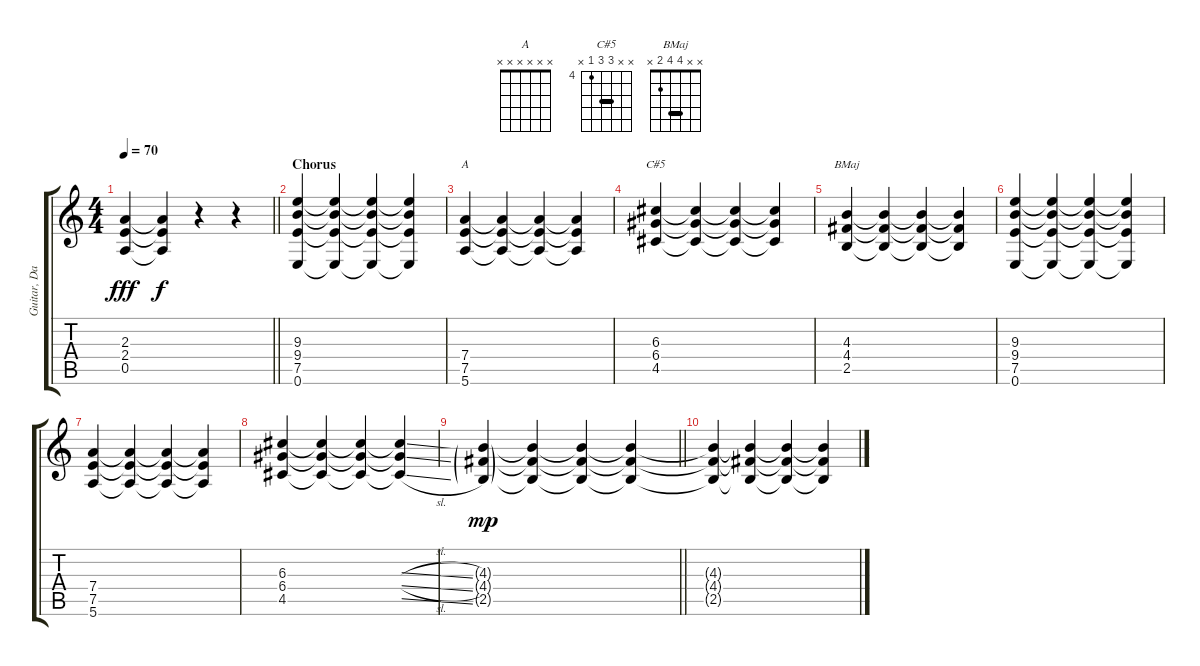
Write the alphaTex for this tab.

\track ("Guitar, Dan" "Guitar, Da") {instrument distortionguitar}
\staff {score tabs}
\tuning (E4 B3 G3 D3 A2 E2) {hide}
\chord ("A" x x x x x x)
\chord ("C#5" x x 6 6 4 x) {firstfret 4 barre 6}
\chord ("BMaj" x x 4 4 2 x) {barre 4}
\ts (4 4)
\tempo 70
\clef g2
\barLineRight lightlight
\ks c
(2.3 2.4 0.5).4{dy fff} (2.3{t} 2.4{t} 0.5{t}).4{dy f} r.4 r.4 |
\section ("" "Chorus")
(9.3 9.4 7.5 0.6).4 (9.3{t} 9.4{t} 7.5{t} 0.6{t}).4 (9.3{t} 9.4{t} 7.5{t} 0.6{t}).4 (9.3{t} 9.4{t} 7.5{t} 0.6{t}).4 |
(7.4 7.5 5.6).4{ch "A"} (7.4{t} 7.5{t} 5.6{t}).4 (7.4{t} 7.5{t} 5.6{t}).4 (7.4{t} 7.5{t} 5.6{t}).4 |
(6.3 6.4 4.5).4{ch "C#5"} (6.3{t} 6.4{t} 4.5{t}).4 (6.3{t} 6.4{t} 4.5{t}).4 (6.3{t} 6.4{t} 4.5{t}).4 |
(4.3 4.4 2.5).4{ch "BMaj"} (4.3{t} 4.4{t} 2.5{t}).4 (4.3{t} 4.4{t} 2.5{t}).4 (4.3{t} 4.4{t} 2.5{t}).4 |
(9.3 9.4 7.5 0.6).4 (9.3{t} 9.4{t} 7.5{t} 0.6{t}).4 (9.3{t} 9.4{t} 7.5{t} 0.6{t}).4 (9.3{t} 9.4{t} 7.5{t} 0.6{t}).4 |
(7.4 7.5 5.6).4 (7.4{t} 7.5{t} 5.6{t}).4 (7.4{t} 7.5{t} 5.6{t}).4 (7.4{t} 7.5{t} 5.6{t}).4 |
(6.3 6.4 4.5).4 (6.3{t} 6.4{t} 4.5{t}).4 (6.3{t} 6.4{t} 4.5{t}).4 (6.3{sl t} 6.4{sl t} 4.5{sl t}).4 |
\barLineRight lightlight
(4.3{g} 4.4{g} 2.5{g}).4{dy mp} (4.3{t} 4.4{t} 2.5{t}).4 (4.3{t} 4.4{t} 2.5{t}).4 (4.3{t} 4.4{t} 2.5{t}).4 |
(4.3{t} 4.4{t} 2.5{t}).4 (4.3{t} 4.4{t} 2.5{t}).4 (4.3{t} 4.4{t} 2.5{t}).4 (4.3{t} 4.4{t} 2.5{t}).4
